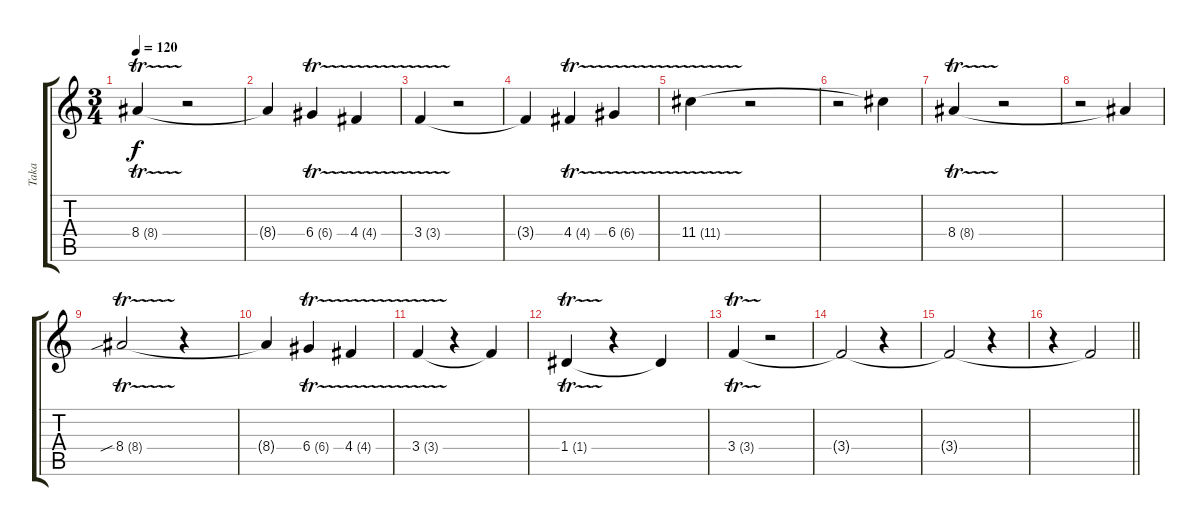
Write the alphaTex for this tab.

\track ("Taka" "Taka") {instrument electricguitarjazz}
\staff {score tabs}
\tuning (E4 B3 G3 D3 A2 E2) {hide}
\ts (3 4)
\tempo 120
\clef g2
\ks c
8.4{tr (8 16)}.4{dy f} r.2 |
8.4{t}.4 6.4{tr (6 16)}.4 4.4{tr (4 16)}.4 |
3.4{tr (3 16)}.4 r.2 |
3.4{t}.4 4.4{tr (4 16)}.4 6.4{tr (6 16)}.4 |
11.4{tr (11 16)}.4 r.2 |
r.2 11.4{t}.4 |
8.4{tr (8 16)}.4 r.2 |
r.2 8.4{t}.4 |
8.4{tr (8 16) sib}.2 r.4 |
8.4{t}.4 6.4{tr (6 16)}.4 4.4{tr (4 16)}.4 |
3.4{tr (3 16)}.4 r.4 3.4{t}.4 |
1.4{tr (1 16)}.4 r.4 1.4{t}.4 |
3.4{tr (3 16)}.4 r.2 |
3.4{t}.2 r.4 |
3.4{t}.2 r.4 |
\barLineRight lightlight
r.4 3.4{t}.2
